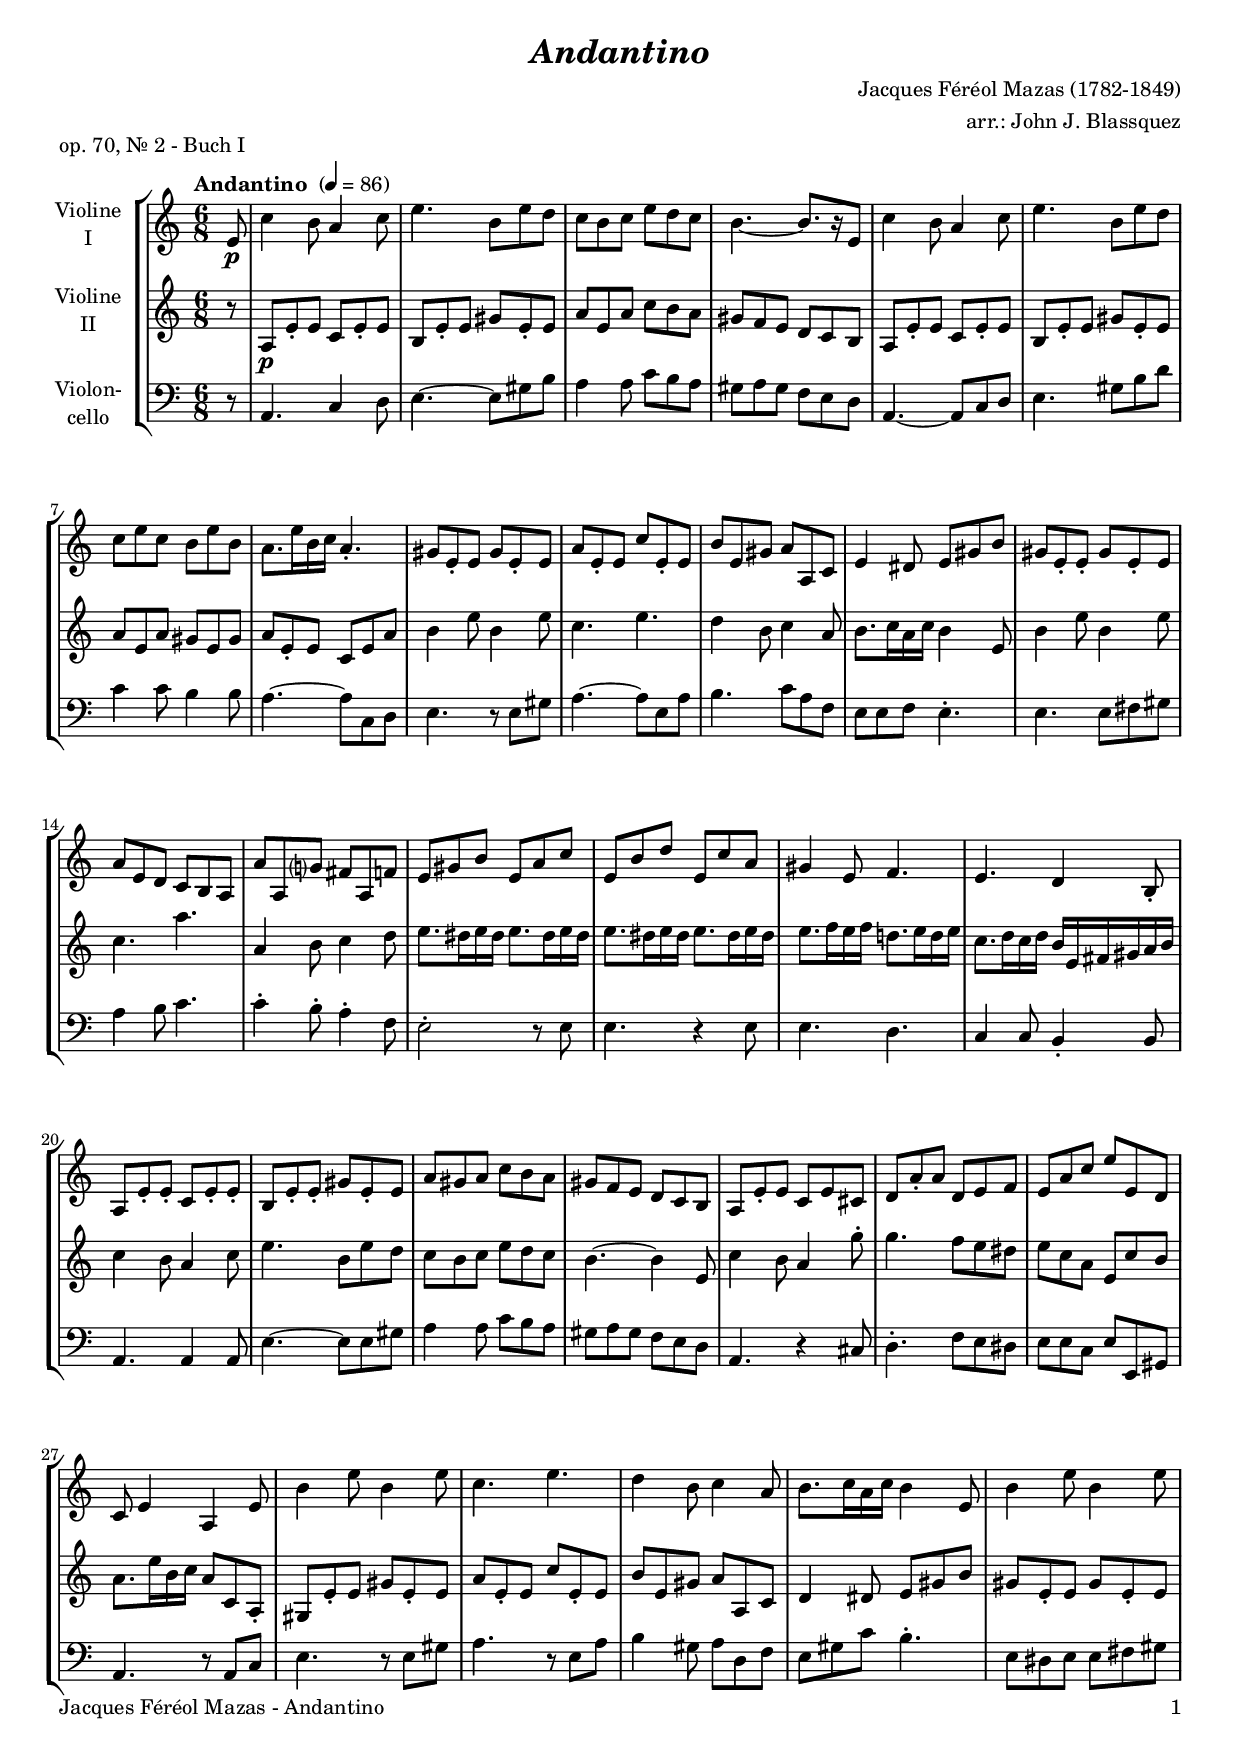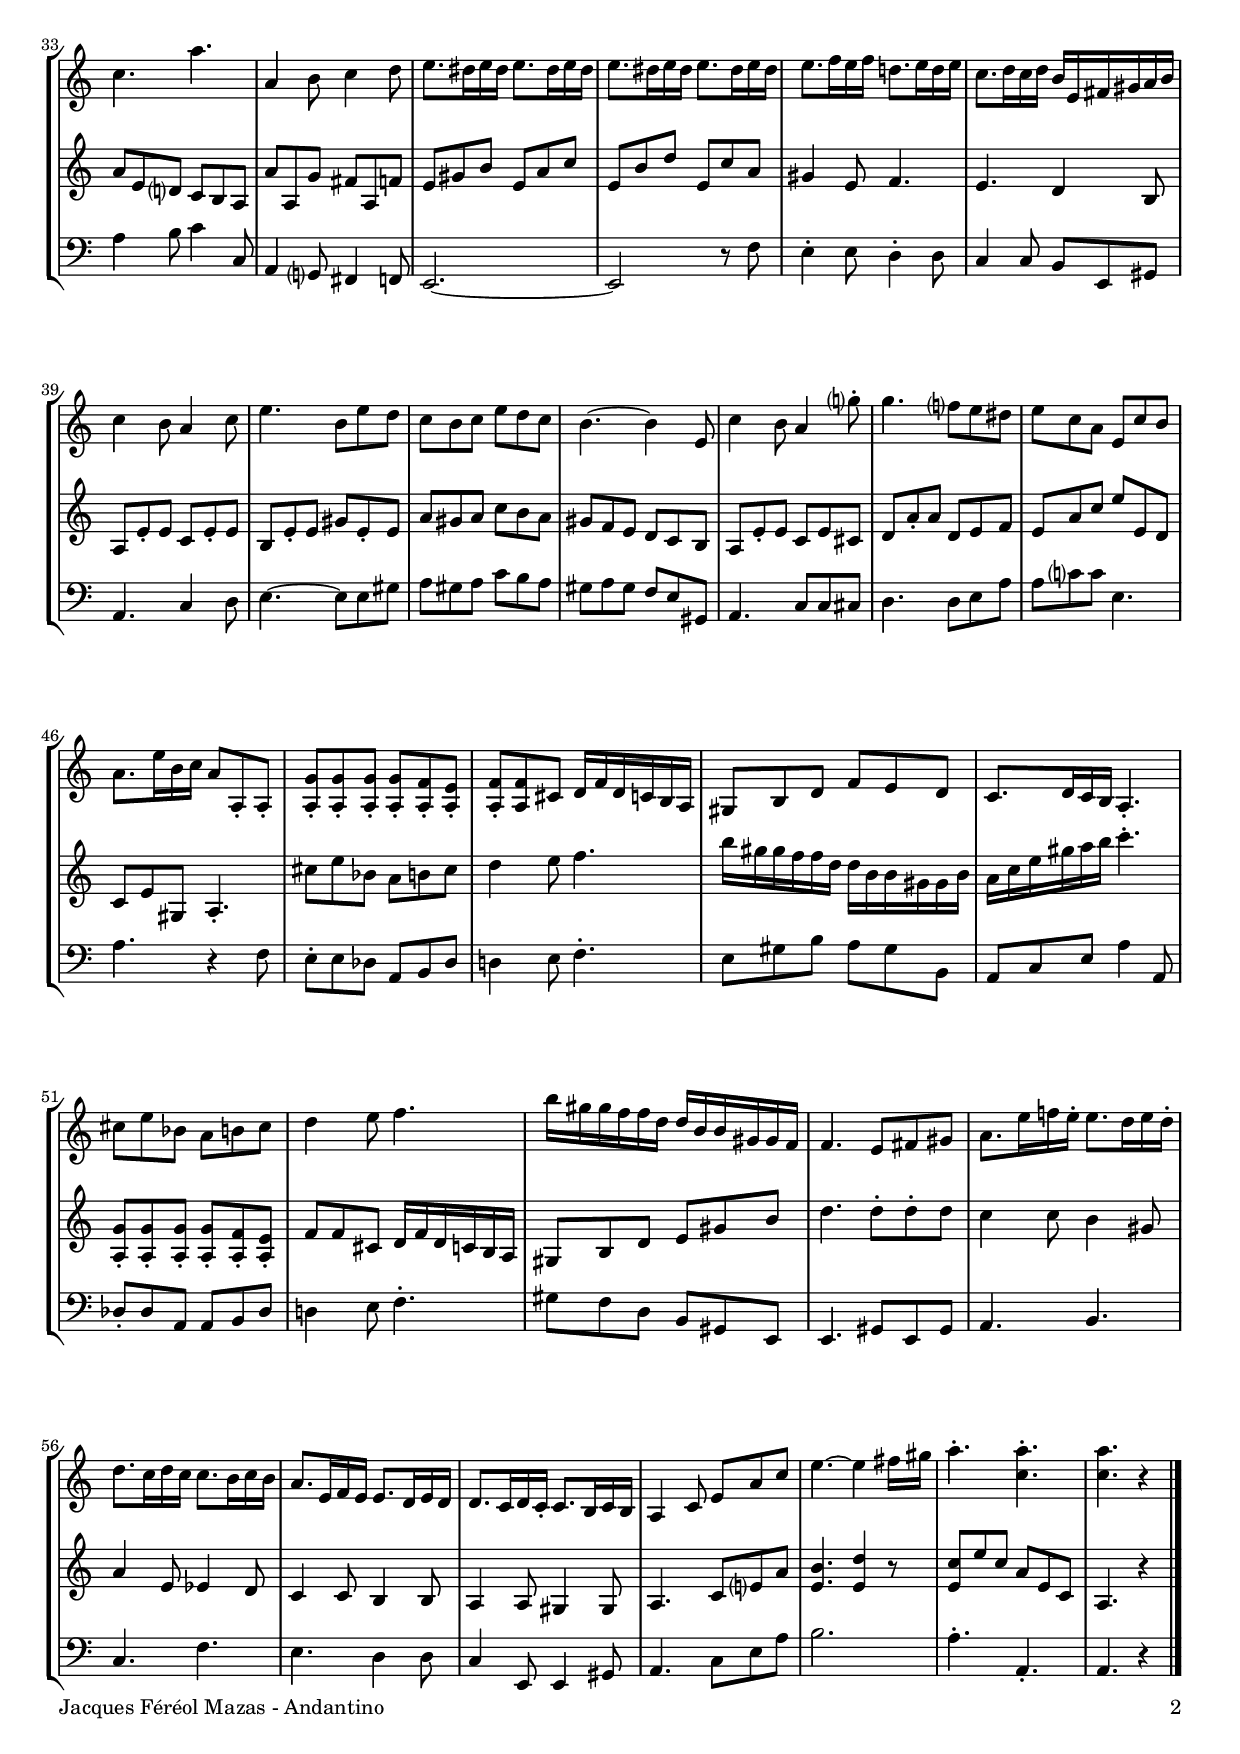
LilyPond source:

\version "2.20.2"
\include "deutsch.ly"

#(set-global-staff-size 18)

\header {
  title     = \markup \italic "Andantino"
  composer  = "Jacques Féréol Mazas (1782-1849)"
  arranger  = "arr.: John J. Blassquez"
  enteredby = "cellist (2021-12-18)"
  piece     = "op. 70, Nr. 2 - Buch I"
}

voiceconsts = {
 \key a \minor
 \time 6/8
% \clef "bass"
 \clef "treble"
% \numericTimeSignature
 \compressEmptyMeasures
  % Set default beaming for all staves
%  \set Timing.beamExceptions = #'()
%  \set Timing.baseMoment     = #(ly:make-moment 1 4)
%  \set Timing.beatStructure  = #'(1 1 1) 
 \tempo "Andantino " 4=86
}

minstr = "harpsichord"
mihi = "clarinet"
%minstr = "accordion"
milo = "bassoon"

mivl = "violin"
miba = "cello"

va = \relative c' {
  \voiceconsts

  \partial 8 e8\p
  c'4 h8 a4 c8
  e4. h8 e d
  c h c e d c
  h4.~ h8.[ r16 e,8]
  c'4 h8 a4 c8
  e4. h8 e d
  c e c h e h

  a8. e'16 h c a4.-.
  gis8 e-. e gis e-. e
  a e-. e c' e,-. e
  h' e, gis a a, c
  e4 dis8 e gis h
  gis e-. e-. gis e-. e

  a e d c h a
  a' a, g'? fis a, f'
  e gis h e, a c
  e, h' d e, c' a
  gis4 e8 f4.
  e d4 h8-.
  a e'-. e-. c e-. e-.

  h e-. e-. gis e-. e
  a gis a c h a
  gis f e d c h
  a e'-. e c e cis
  d a'-. a d, e f
  e a c e e, d

  c e4 a, e'8
  h'4 e8 h4 e8
  c4. e
  d4 h8 c4 a8
  h8. c16 a c h4 e,8
  h'4 e8 h4 e8
  c4. a'
  a,4 h8 c4 d8

  e8. dis16 e dis e8. dis16 e dis
  e8. dis16 e dis e8. dis16 e dis
  e8. f16 e f d!8. e16 d e
  c8. d16 c d h e, fis gis a h
  c4 h8 a4 c8

  e4. h8 e d
  c h c e d c
  h4.~ h4 e,8
  c'4 h8 a4 g'?8-.
  g4. f?8 e dis
  e c a e c' h
  a8. e'16 h c a8 a,-. a-.

  <a g'>-. <a g'>-. <a g'>-. <a g'>-. <a f'>-. <a e'>-.
  <a f'>-. <a f'> cis d16 f d c h a
  gis8 h d f e d
  c8. d16 c h a4.-.
  cis'8 e b a h cis

  d4 e8 f4.
  h16 gis gis f f d d h h gis gis f
  f4. e8 fis gis
  a8. e'16 f! e-. e8. d16 e d-.
  d8. c16 d c c8. h16 c h

  a8. e16 f e e8. d16 e d
  d8. c16 d c-. c8. h16 c h
  a4 c8 e a c
  e4.~ e4 fis16 gis
  a4.-. <c, a'>-.
  <c a'> r4 \bar "|."
}

vb = \relative c' {
  \voiceconsts

  \partial 8 r8
  a\p e'-. e c e-. e
  h e-. e gis e-. e
  a e a c h a
  gis f e d c h
  a e'-. e c e-. e
  h e-. e gis e-. e

  a e a gis e gis
  a e-. e c e a
  h4 e8 h4 e8
  c4. e
  d4 h8 c4 a8
  h8. c16 a c h4 e,8
  h'4 e8 h4 e8
  c4. a'

  a,4 h8 c4 d8
  e8. dis16 e dis e8. dis16 e dis
  e8. dis16 e dis e8. dis16 e dis
  e8. f16 e f d!8. e16 d e
  c8. d16 c d h e, fis gis a h

  c4 h8 a4 c8
  e4. h8 e d
  c h c e d c
  h4.~ h4 e,8
  c'4 h8 a4 g'8-.
  g4. f8 e dis
  e c a e c' h
  a8. e'16 h c a8 c, a-.

  gis e'-. e gis e-. e
  a e-. e c' e,-. e
  h' e, gis a a, c
  d4 dis8 e gis h
  gis e-. e gis e-. e
  a e d? c h a

  a' a, g' fis a, f'
  e gis h e, a c
  e, h' d e, c' a
  gis4 e8 f4.
  e d4 h8
  a e'-. e c e-. e
  h e-. e gis e-. e

  a gis a c h a
  gis f e d c h
  a e'-. e c e cis
  d a'-. a d, e f
  e a c e e, d
  c e gis, a4.-.

  cis'8 e b a h cis
  d4 e8 f4.
  h16 gis gis f f d d h h gis gis h
  a c e gis a h c4.-.
  <a,, g'>8-. <a g'>-. <a g'>-. <a g'>-. <a f'>-. <a e'>-.

  f' f cis d16 f d c h a
  gis8 h d e gis h
  d4. d8-. d-. d
  c4 c8 h4 gis8
  a4 e8 es4 d8
  c4 c8 h4 h8

  a4 a8 gis4 gis8
  a4. c8 e? a
  <e h'>4. <e d'>4 r8
  <e c'> e' c a e c
  a4. r4 \bar "|."
}

vc = \relative c {
  \voiceconsts
  \clef "bass"
  
  \partial 8 r8
  a4. c4 d8
  e4.~ e8 gis h
  a4 a8 c h a
  gis a gis f e d
  a4.~ a8 c d
  e4. gis8 h d
  c4 c8 h4 h8

  a4.~ a8 c, d
  e4. r8 e gis
  a4.~ a8 e a
  h4. c8 a f
  e e f e4.-.
  e e8 fis gis
  a4 h8 c4.
  c4-. h8-. a4-. f8

  e2-. r8 e
  e4. r4 e8
  e4. d
  c4 c8 h4-. h8
  a4. a4 a8
  e'4.~ e8 e gis
  a4 a8 c h a
  gis a gis f e d

  a4. r4 cis8
  d4.-. f8 e dis
  e e c e e, gis
  a4. r8 a c
  e4. r8 e gis
  a4. r8 e a
  h4 gis8 a d, f
  e gis c h4.-.

  e,8 dis e e fis gis
  a4 h8 c4 c,8
  a4 g?8 fis4 f8
  e2.~
  e2 r8 f'
  e4-. e8 d4-. d8
  c4 c8 h e, gis
  a4. c4 d8

  e4.~ e8 e gis
  a gis a c h a
  gis a gis f e gis,
  a4. c8 c cis
  d4. d8 e a
  a c? c e,4.
  a r4 f8

  e-. e des a h des
  d!4 e8 f4.-.
  e8 gis h a gis h,
  a c e a4 a,8
  des-. des a a h des
  d!4 e8 f4.-.
  gis8 f d h gis e

  e4. gis8 e gis
  a4. h
  c f
  e d4 d8
  c4 e,8 e4 gis8
  a4. c8 e a
  h2.
  a4.-. a,-.
  a r4 \bar "|."
}


music = \new StaffGroup <<
      \new Staff {
        \set Staff.midiInstrument = \mivl
        \set Staff.instrumentName = \markup \center-column { "Violine" "I" }
        \transpose a a { \va }
      }
      
      \new Staff {
        \set Staff.midiInstrument = \mivl
        \set Staff.instrumentName = \markup \center-column { "Violine" "II" }
        \transpose a a { \vb }
      }
      
      \new Staff {
        \set Staff.midiInstrument = \miba
        \set Staff.instrumentName = \markup \center-column { "Violon-" "cello" }
        \transpose a a { \vc }
      }
>>

\book {
   \paper {
    print-page-number = ##t
    print-first-page-number = ##t
    ragged-last-bottom = ##f
    oddHeaderMarkup = \markup \null
    evenHeaderMarkup = \markup \null
    oddFooterMarkup = \markup {
      \fill-line {
%        \on-the-fly #print-page-number-check-first
        "Jacques Féréol Mazas - Andantino" \fromproperty #'page:page-number-string
      }
    }
    evenFooterMarkup = \oddFooterMarkup
  } \score {
    \music
    \layout {}
  }

  \score {
    \unfoldRepeats \music

    \midi {
      \context {
        \Score
      }
    }
  }
}